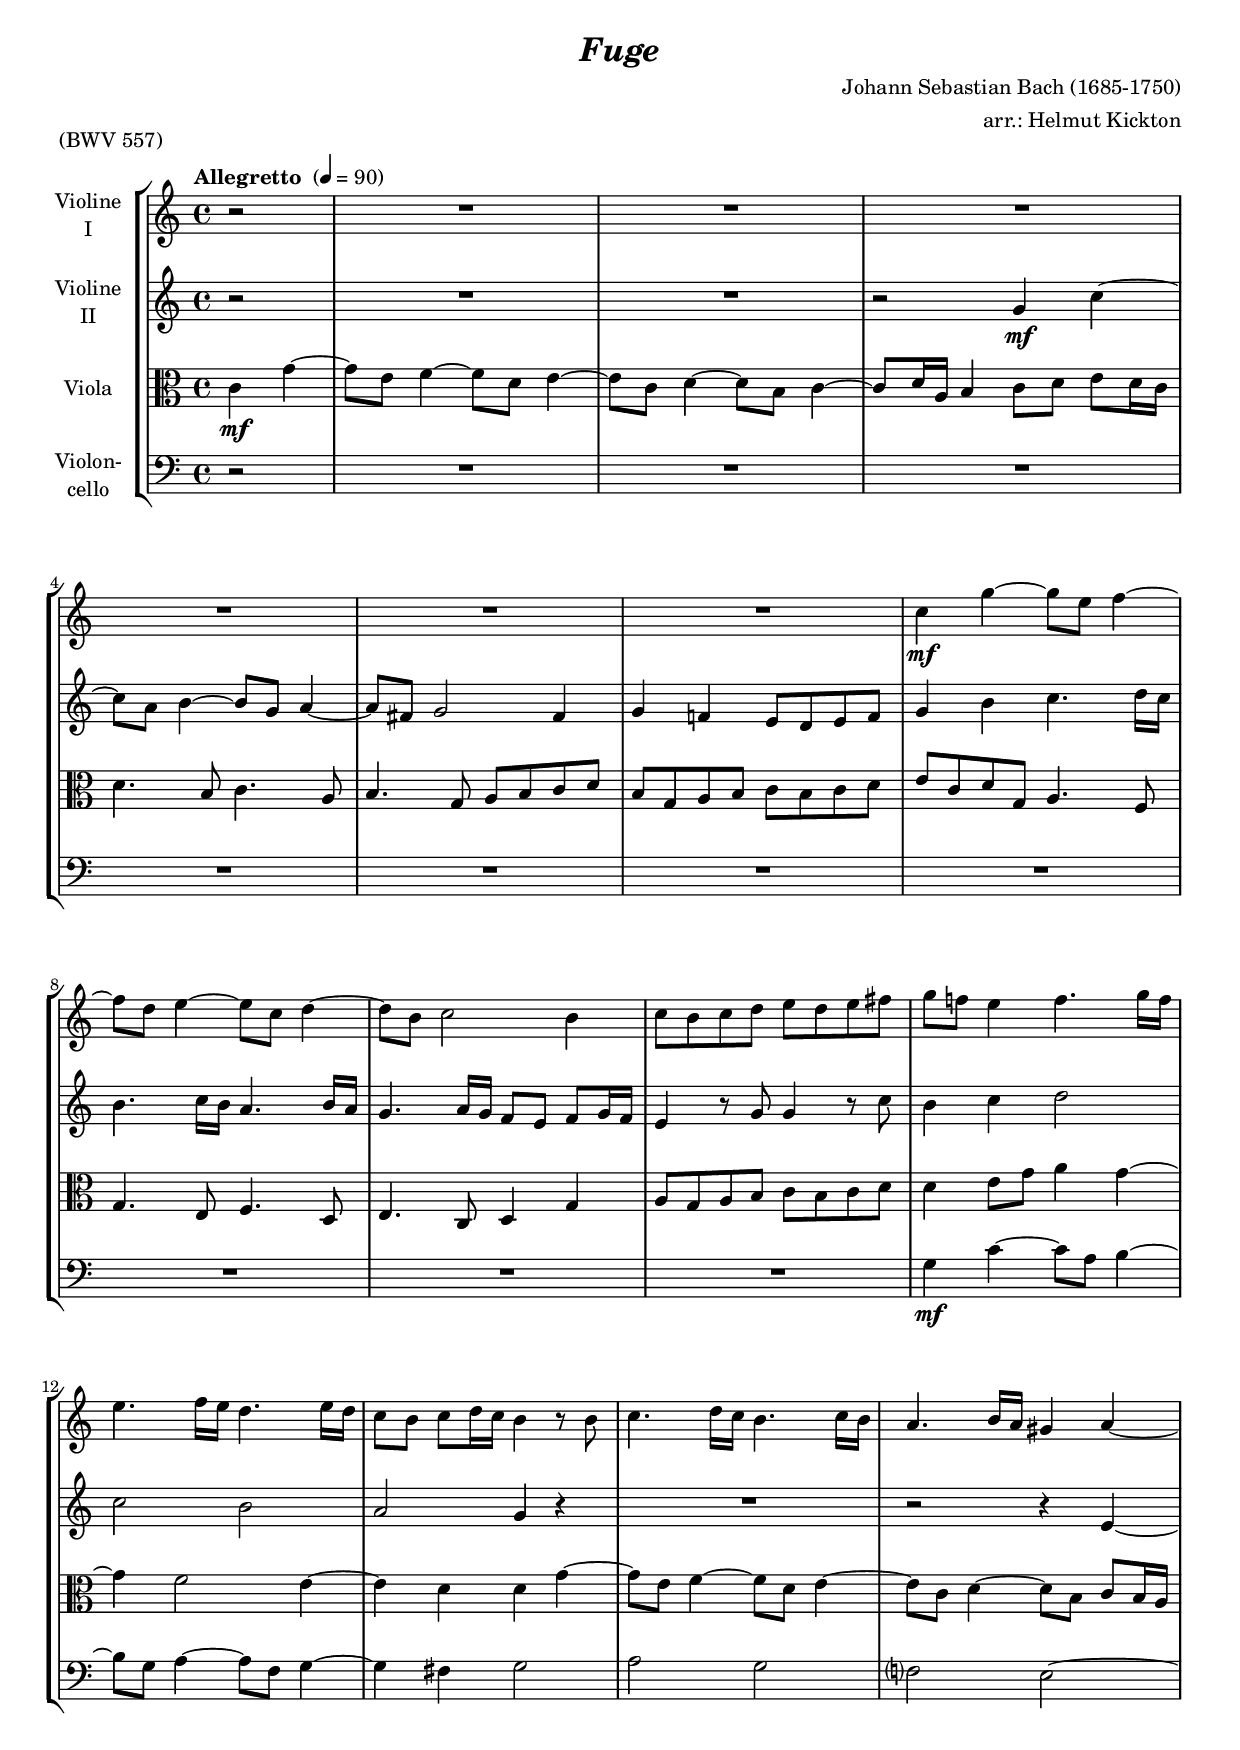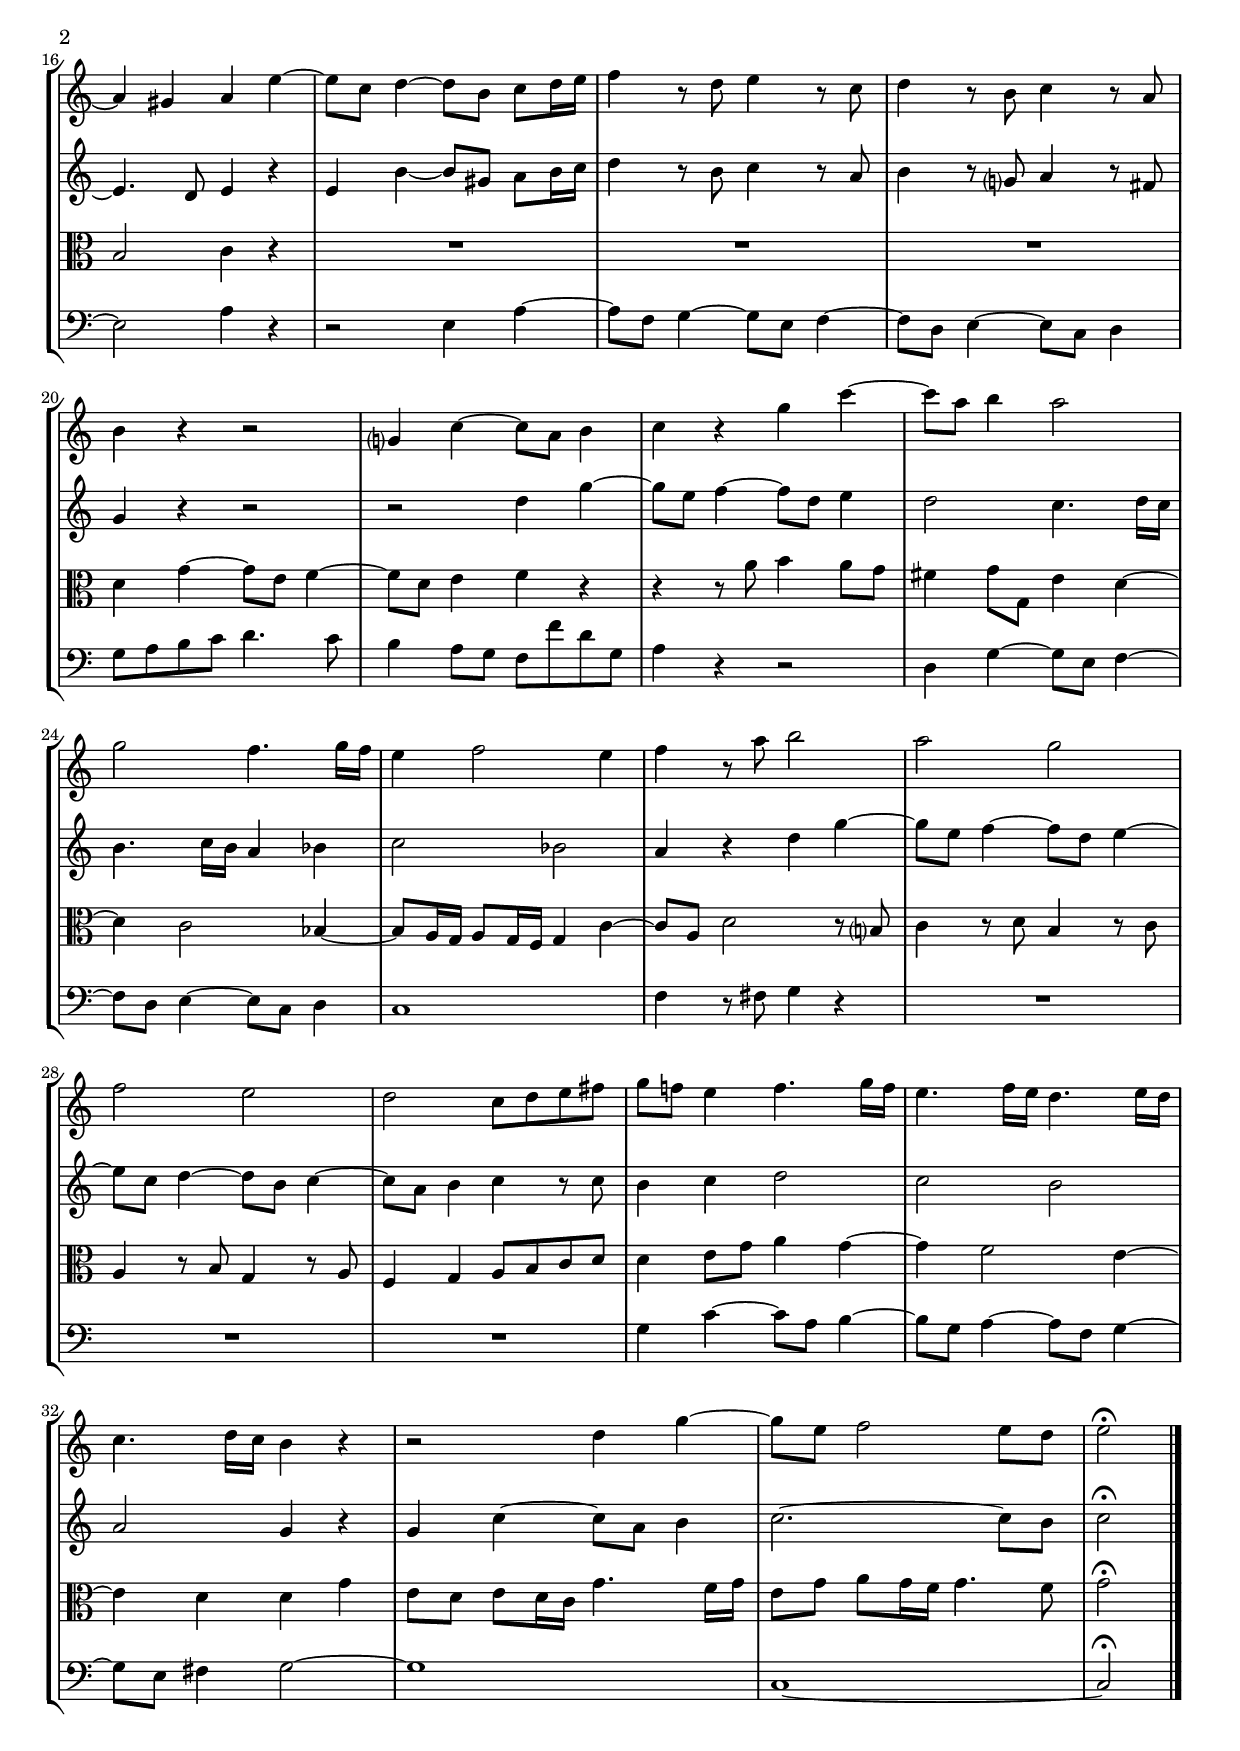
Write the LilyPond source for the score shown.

\version "2.18.2"
\include "deutsch.ly"
  
#(set-global-staff-size 18)

\header {
  title     = \markup \bold \italic "Fuge"
  composer  = "Johann Sebastian Bach (1685-1750)"
  arranger  = "arr.: Helmut Kickton"
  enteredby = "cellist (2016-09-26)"
  piece     = "(BWV 557)"
}

voiceconsts = {
  \key c \major
  \time 4/4
% \numericTimeSignature
  \compressFullBarRests
  \tempo "Allegretto " 4=90
}

%minstr = "harpsichord"
mist = "string ensemble 1"
%minstr = "accordion"
miba = "bassoon"
milo = "drawbar organ"

va = \relative c'' {
  \voiceconsts
  \clef "treble"

  \partial 2 r2
  R1*6
  c4\mf g'~ g8 e f4~
  f8 d e4~ e8 c d4~

  d8 h c2 h4
  c8 h c d e d e fis
  g f! e4 f4. g16 f
  e4. f16 e d4. e16 d

  c8 h c d16 c h4 r8 h
  c4. d16 c h4. c16 h
  a4. h16 a gis4 a~
  a gis a e'~

  e8 c d4~ d8 h c d16 e
  f4 r8 d e4 r8 c
  d4 r8 h c4 r8 a
  h4 r r2

  g?4 c~ c8 a h4
  c r g' c~
  c8 a h4 a2
  g f4. g16 f
  e4 f2 e4

  f r8 a h2
  a g
  f e
  d c8 d e fis
  g f! e4 f4. g16 f

  e4. f16 e d4. e16 d
  c4. d16 c h4 r
  r2 d4 g~
  g8 e f2 e8 d
  e2\fermata \bar "|."
}

vb = \relative c'' {
  \voiceconsts
  \clef "treble"

  \partial 2 r2
  R1*2
  r2 g4\mf c~
  c8 a h4~ h8 g a4~
  a8 fis g2 fis4

  g f! e8 d e f
  g4 h c4. d16 c
  h4. c16 h a4. h16 a
  g4. a16 g f8 e f g16 f

  e4 r8 g g4 r8 c
  h4 c d2
  c h
  a g4 r
  R1
  r2 r4 e~
  e4. d8 e4 r

  e h'~ h8 gis a h16 c
  d4 r8 h c4 r8 a
  h4 r8 g? a4 r8 fis
  g4 r r2

  r d'4 g~
  g8 e f4~ f8 d e4
  d2 c4. d16 c
  h4. c16 h a4 b
  c2 b

  a4 r d g~
  g8 e f4~ f8 d e4~
  e8 c d4~ d8 h c4~
  c8 a h4 c r8 c

  h4 c d2
  c h
  a g4 r
  g c~ c8 a h4
  c2.~ c8 h
  c2\fermata \bar "|."
}

vc = \relative c' {
  \voiceconsts
  \clef "alto"

  \partial 2 c4\mf g'~
  g8 e f4~ f8 d e4~
  e8 c d4~ d8 h c4~
  
  c8 d16 a h4 c8 d e d16 c
  d4. h8 c4. a8
  h4. g8 a h c d

  h g a h c h c d
  e c d g, a4. f8
  g4. e8 f4. d8
  e4. c8 d4 g

  a8 g a h c h c d
  d4 e8 g a4 g~
  g f2 e4~
  e d d g~

  g8 e f4~ f8 d e4~
  e8 c d4~ d8 h c h16 a
  h2 c4 r
  R1*3
  d4 g~ g8 e f4~

  f8 d e4 f r
  r r8 a h4 a8 g
  fis4 g8 g, e'4 d~
  d c2 b4~

  b8 a16 g a8 g16 f g4 c~
  c8 a d2 r8 h?
  c4 r8 d h4 r8 c
  a4 r8 h g4 r8 a

  f4 g a8 h c d
  d4 e8 g a4 g~
  g f2 e4~
  e d d g

  e8 d e d16 c g'4. f16 g
  e8 g a g16 f g4. f8
  g2\fermata \bar "|."
}

vd = \relative c' {
  \voiceconsts
  \clef "bass"

  \partial 2 r2
  R1*10
  g4\mf c~ c8 a h4~
  h8 g a4~ a8 f g4~

  g fis g2
  a g
  f? e~
  e a4 r
  r2 e4 a~
  a8 f g4~ g8 e f4~

  f8 d e4~ e8 c d4
  g8 a h c d4. c8
  h4 a8 g f f' d g,
  a4 r r2

  d,4 g~ g8 e f4~
  f8 d e4~ e8 c d4
  c1
  f4 r8 fis g4 r
  R1*3

  g4 c~ c8 a h4~
  h8 g a4~ a8 f g4~
  g8 e fis4 g2~
  g1
  c,~
  c2\fermata \bar "|."
}


music = \new StaffGroup <<
      \new Staff {
	\set Staff.midiInstrument = \mist
	\set Staff.instrumentName = \markup \center-column { "Violine" "I" }
	\transpose c c { \va }
      }

      \new Staff {
	\set Staff.midiInstrument = \mist
	\set Staff.instrumentName = \markup \center-column { "Violine" "II" }
	\transpose c c { \vb }
      }
      
      \new Staff {
	\set Staff.midiInstrument = \mist
	\set Staff.instrumentName = \markup \center-column { "Viola" }
	\transpose c c { \vc }
      }

      \new Staff {
	\set Staff.midiInstrument = \miba
	\set Staff.instrumentName = \markup \center-column { "Violon-" "cello" }
	\transpose c c { \vd }
      }
>>

\book {
  \score {
    \music
    \layout {}
  }

  \score {
    \unfoldRepeats \music

    \midi {
      \context {
        \Score
      }
    }
  }
}
